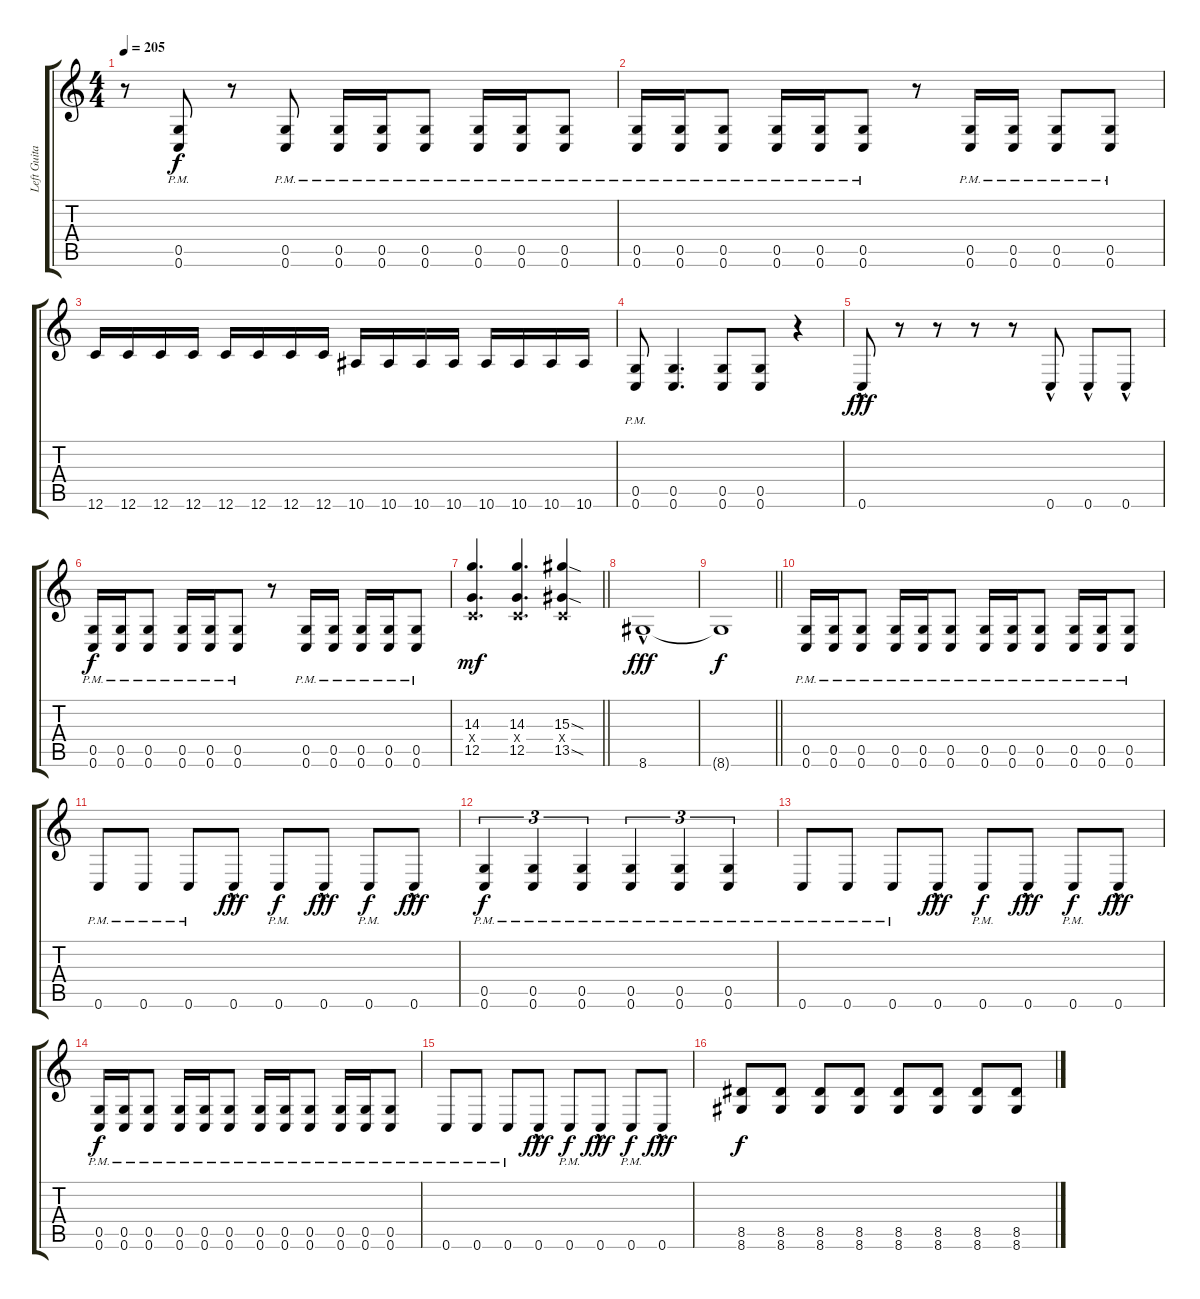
\track ("Left Guitar" "Left Guita") {instrument distortionguitar}
\staff {score tabs}
\tuning (D4 A3 F3 C3 G2 C2) {hide}
\ts (4 4)
\tempo 205
\clef g2
\ks c
r.8{dy f} (0.5{pm} 0.6{pm}).8 r.8 (0.5{pm} 0.6{pm}).8 (0.5{pm} 0.6{pm}).16 (0.5{pm} 0.6{pm}).16 (0.5{pm} 0.6{pm}).8 (0.5{pm} 0.6{pm}).16 (0.5{pm} 0.6{pm}).16 (0.5{pm} 0.6{pm}).8 |
(0.5{pm} 0.6{pm}).16 (0.5{pm} 0.6{pm}).16 (0.5{pm} 0.6{pm}).8 (0.5{pm} 0.6{pm}).16 (0.5{pm} 0.6{pm}).16 (0.5{pm} 0.6{pm}).8 r.8 (0.5{pm} 0.6{pm}).16 (0.5{pm} 0.6{pm}).16 (0.5{pm} 0.6{pm}).8 (0.5{pm} 0.6{pm}).8 |
12.6.16 12.6.16 12.6.16 12.6.16 12.6.16 12.6.16 12.6.16 12.6.16 10.6.16 10.6.16 10.6.16 10.6.16 10.6.16 10.6.16 10.6.16 10.6.16 |
(0.5{pm} 0.6{pm}).8 (0.5 0.6).4{d} (0.5 0.6).8 (0.5 0.6).8 r.4 |
0.6{hac}.8{dy fff} r.8 r.8 r.8 r.8 0.6{hac}.8 0.6{hac}.8 0.6{hac}.8 |
(0.5{pm} 0.6{pm}).16{dy f} (0.5{pm} 0.6{pm}).16 (0.5{pm} 0.6{pm}).8 (0.5{pm} 0.6{pm}).16 (0.5{pm} 0.6{pm}).16 (0.5{pm} 0.6{pm}).8 r.8 (0.5{pm} 0.6{pm}).16 (0.5{pm} 0.6{pm}).16 (0.5{pm} 0.6{pm}).16 (0.5{pm} 0.6{pm}).16 (0.5{pm} 0.6{pm}).8 |
\barLineRight lightlight
(14.3 0.4{x} 12.5).4{d dy mf} (14.3 0.4{x} 12.5).4{d} (15.3{sod} 0.4{x} 13.5{sod}).4 |
8.6{hac}.1{dy fff} |
\barLineRight lightlight
8.6{t}.1{dy f} |
(0.5{pm} 0.6{pm}).16 (0.5{pm} 0.6{pm}).16 (0.5{pm} 0.6{pm}).8 (0.5{pm} 0.6{pm}).16 (0.5{pm} 0.6{pm}).16 (0.5{pm} 0.6{pm}).8 (0.5{pm} 0.6{pm}).16 (0.5{pm} 0.6{pm}).16 (0.5{pm} 0.6{pm}).8 (0.5{pm} 0.6{pm}).16 (0.5{pm} 0.6{pm}).16 (0.5{pm} 0.6{pm}).8 |
0.6{pm}.8 0.6{pm}.8 0.6{pm}.8 0.6{hac}.8{dy fff} 0.6{pm}.8{dy f} 0.6{hac}.8{dy fff} 0.6{pm}.8{dy f} 0.6{hac}.8{dy fff} |
(0.5{pm} 0.6{pm}).4{tu (3 2) dy f} (0.5{pm} 0.6{pm}).4{tu (3 2)} (0.5{pm} 0.6{pm}).4{tu (3 2)} (0.5{pm} 0.6{pm}).4{tu (3 2)} (0.5{pm} 0.6{pm}).4{tu (3 2)} (0.5{pm} 0.6{pm}).4{tu (3 2)} |
0.6{pm}.8 0.6{pm}.8 0.6{pm}.8 0.6{hac}.8{dy fff} 0.6{pm}.8{dy f} 0.6{hac}.8{dy fff} 0.6{pm}.8{dy f} 0.6{hac}.8{dy fff} |
(0.5{pm} 0.6{pm}).16{dy f} (0.5{pm} 0.6{pm}).16 (0.5{pm} 0.6{pm}).8 (0.5{pm} 0.6{pm}).16 (0.5{pm} 0.6{pm}).16 (0.5{pm} 0.6{pm}).8 (0.5{pm} 0.6{pm}).16 (0.5{pm} 0.6{pm}).16 (0.5{pm} 0.6{pm}).8 (0.5{pm} 0.6{pm}).16 (0.5{pm} 0.6{pm}).16 (0.5{pm} 0.6{pm}).8 |
0.6{pm}.8 0.6{pm}.8 0.6{pm}.8 0.6{hac}.8{dy fff} 0.6{pm}.8{dy f} 0.6{hac}.8{dy fff} 0.6{pm}.8{dy f} 0.6{hac}.8{dy fff} |
(8.5 8.6).8{dy f} (8.5 8.6).8 (8.5 8.6).8 (8.5 8.6).8 (8.5 8.6).8 (8.5 8.6).8 (8.5 8.6).8 (8.5 8.6).8
